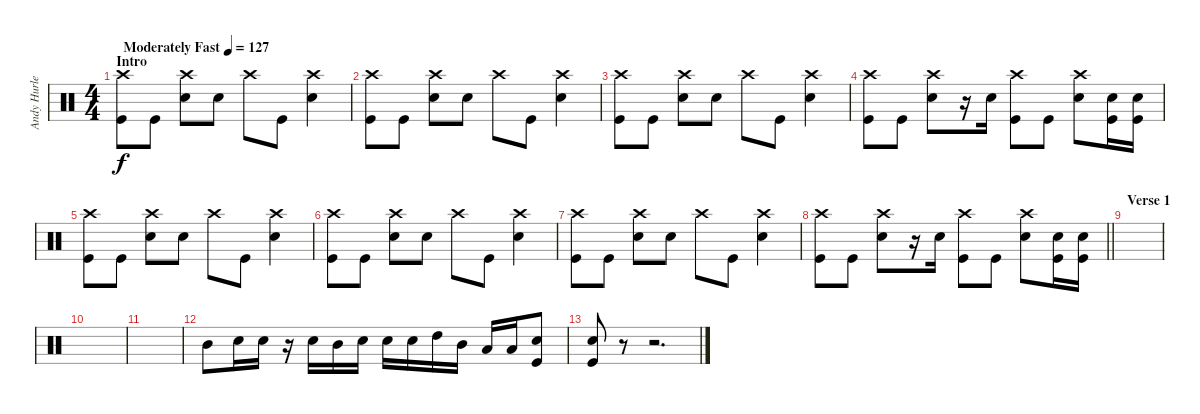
\track ("Andy Hurley (Drums)" "Andy Hurle") {instrument percussion}
\staff {score}
\articulation defaults
\ts (4 4)
\section ("" "Intro")
\tempo (127 "Moderately Fast")
\clef neutral
\ks c
("Crash high (hit)" "Kick (hit)").8{dy f} "Kick (hit)".8 ("Crash high (hit)" "Snare (hit) 2").8 "Snare (hit) 2".8 "Crash high (hit)".8 "Kick (hit)".8 ("Crash high (hit)" "Snare (hit) 2").4 |
("Crash high (hit)" "Kick (hit)").8 "Kick (hit)".8 ("Crash high (hit)" "Snare (hit) 2").8 "Snare (hit) 2".8 "Crash high (hit)".8 "Kick (hit)".8 ("Crash high (hit)" "Snare (hit) 2").4 |
("Crash high (hit)" "Kick (hit)").8 "Kick (hit)".8 ("Crash high (hit)" "Snare (hit) 2").8 "Snare (hit) 2".8 "Crash high (hit)".8 "Kick (hit)".8 ("Crash high (hit)" "Snare (hit) 2").4 |
("Crash high (hit)" "Kick (hit)").8 "Kick (hit)".8 ("Crash high (hit)" "Snare (hit) 2").8 r.16 "Snare (hit) 2".16 ("Crash high (hit)" "Kick (hit)").8 "Kick (hit)".8 ("Crash high (hit)" "Snare (hit) 2").8 ("Snare (hit) 2" "Kick (hit)").16 ("Snare (hit) 2" "Kick (hit)").16 |
("Crash high (hit)" "Kick (hit)").8 "Kick (hit)".8 ("Crash high (hit)" "Snare (hit) 2").8 "Snare (hit) 2".8 "Crash high (hit)".8 "Kick (hit)".8 ("Crash high (hit)" "Snare (hit) 2").4 |
("Crash high (hit)" "Kick (hit)").8 "Kick (hit)".8 ("Crash high (hit)" "Snare (hit) 2").8 "Snare (hit) 2".8 "Crash high (hit)".8 "Kick (hit)".8 ("Crash high (hit)" "Snare (hit) 2").4 |
("Crash high (hit)" "Kick (hit)").8 "Kick (hit)".8 ("Crash high (hit)" "Snare (hit) 2").8 "Snare (hit) 2".8 "Crash high (hit)".8 "Kick (hit)".8 ("Crash high (hit)" "Snare (hit) 2").4 |
\barLineRight lightlight
("Crash high (hit)" "Kick (hit)").8 "Kick (hit)".8 ("Crash high (hit)" "Snare (hit) 2").8 r.16 "Snare (hit) 2".16 ("Crash high (hit)" "Kick (hit)").8 "Kick (hit)".8 ("Crash high (hit)" "Snare (hit) 2").8 ("Snare (hit) 2" "Kick (hit)").16 ("Snare (hit) 2" "Kick (hit)").16 |
\section ("" "Verse 1")
|
|
|
"Mid Tom (hit)".8 "Snare (hit) 2".16 "Snare (hit) 2".16 r.16 "Snare (hit) 2".16 "Mid Tom (hit)".16 "Snare (hit) 2".16 "Snare (hit) 2".16 "Snare (hit) 2".16 "High Tom (hit)".16 "Mid Tom (hit)".16 "Low Tom (hit)".16 "Low Floor Tom (hit)".16 ("Electric Snare (hit)" "Kick (hit)").8 |
("Electric Snare (hit)" "Kick (hit)").8 r.8 r.2{d}
